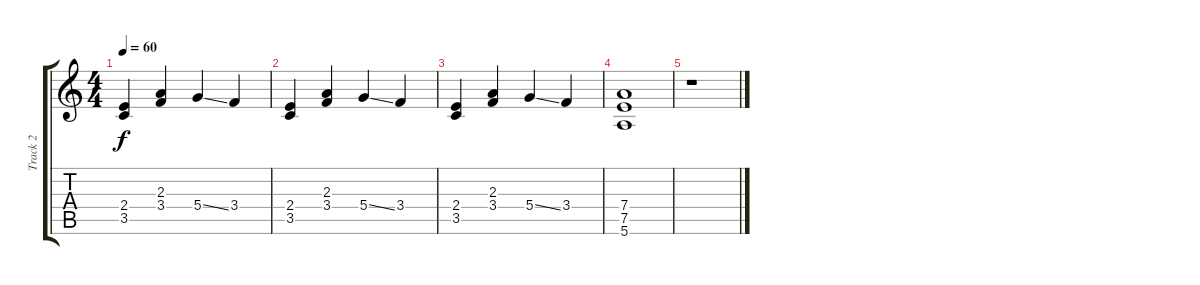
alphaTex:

\track ("Track 2" "Track 2") {instrument electricguitarclean}
\staff {score tabs}
\tuning (E4 B3 G3 D3 A2 E2) {hide}
\ts (4 4)
\tempo 60
\clef g2
\ks c
(2.4 3.5).4{dy f} (2.3 3.4).4 5.4{ss}.4 3.4.4 |
(2.4 3.5).4 (2.3 3.4).4 5.4{ss}.4 3.4.4 |
(2.4 3.5).4 (2.3 3.4).4 5.4{ss}.4 3.4.4 |
(7.4 7.5 5.6).1 |
r.1
